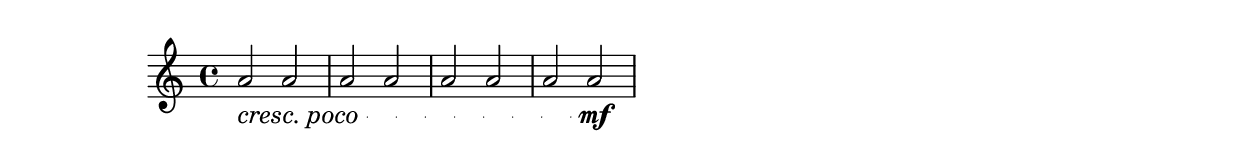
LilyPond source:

%% DO NOT EDIT this file manually; it is automatically
%% generated from LSR http://lsr.dsi.unimi.it
%% Make any changes in LSR itself, or in Documentation/snippets/new/ ,
%% and then run scripts/auxiliar/makelsr.py
%%
%% This file is in the public domain.
\version "2.14.0"

\header {
  lsrtags = "expressive-marks, tweaks-and-overrides"

%% Translation of GIT committish: 8b93de6ce951b7b14bc7818f31019524295b990f
  texidoces = "
Se puede modificar el texto empleado para los crescendos y
decrescendos modificando las propiedades de contexto
@code{crescendoText} y @code{decrescendoText}.

El estilo de la línea de extensión se puede cambiar modificando la
propiedad @code{'style} de @code{DynamicTextSpanner}.  El valor
predeterminado es @code{'dashed-line} (línea discontinua), y entre
otros valores posibles se encuentran @code{'line} (línea),
@code{'dotted-line} (línea de puntos) y @code{'none} (nada):

"
  doctitlees = "Cambiar el texto y los estilos de objeto de extensión para las indicaciones dinámicas textuales"


%% Translation of GIT committish: 0a868be38a775ecb1ef935b079000cebbc64de40
texidocde = "
Der Text, der für Crescendo und Decrescendo gesetzt wird, kann geändert
werden, indem man die Eigenschaften @code{crescendoText} und
@code{decrescendoText} verändert.  Der Stil des Streckers kann auch
geändert werden, indem die @code{'style}-Eigenschaft des
@code{DynamicTextSpanner} beeinflusst wird.  Der Standardwert ist
@code{'hairpin}, andere Möglichkeiten sind @code{'line}, @code{'dashed-line}
und @code{'dotted-line}.
"
  doctitlede = "Text und Strecker-Stile für Dynamik-Texte ändern"

%% Translation of GIT committish: 4ab2514496ac3d88a9f3121a76f890c97cedcf4e
  texidocfr = "
Le texte par défaut des crescendos et decrescendos se change en
modifiant les propriétés de contexte @code{crescendoText} et
@code{decrescendoText}. L'aspect de la ligne d'extension est fonction
de la propriété @code{'style} du @code{DynamicTextSpanner}.  Sa valeur
par défaut est @code{'hairpin}, mais d'autres valeurs sont disponibles,
comme @code{'line}, @code{'dashed-line} et @code{'dotted-line}.

"
  doctitlefr = "Modifidation du texte et de l'extension de nuances textuelles"


  texidoc = "
The text used for crescendos and decrescendos can be changed by
modifying the context properties @code{crescendoText} and
@code{decrescendoText}.

The style of the spanner line can be changed by modifying the
@code{'style} property of @code{DynamicTextSpanner}.  The default value
is @code{'dashed-line}, and other possible values include @code{'line},
@code{'dotted-line} and @code{'none}.

"
  doctitle = "Changing text and spanner styles for text dynamics"
} % begin verbatim

\relative c'' {
  \set crescendoText = \markup { \italic { cresc. poco } }
  \set crescendoSpanner = #'text
  \override DynamicTextSpanner #'style = #'dotted-line
  a2\< a
  a2 a
  a2 a
  a2 a\mf
}
